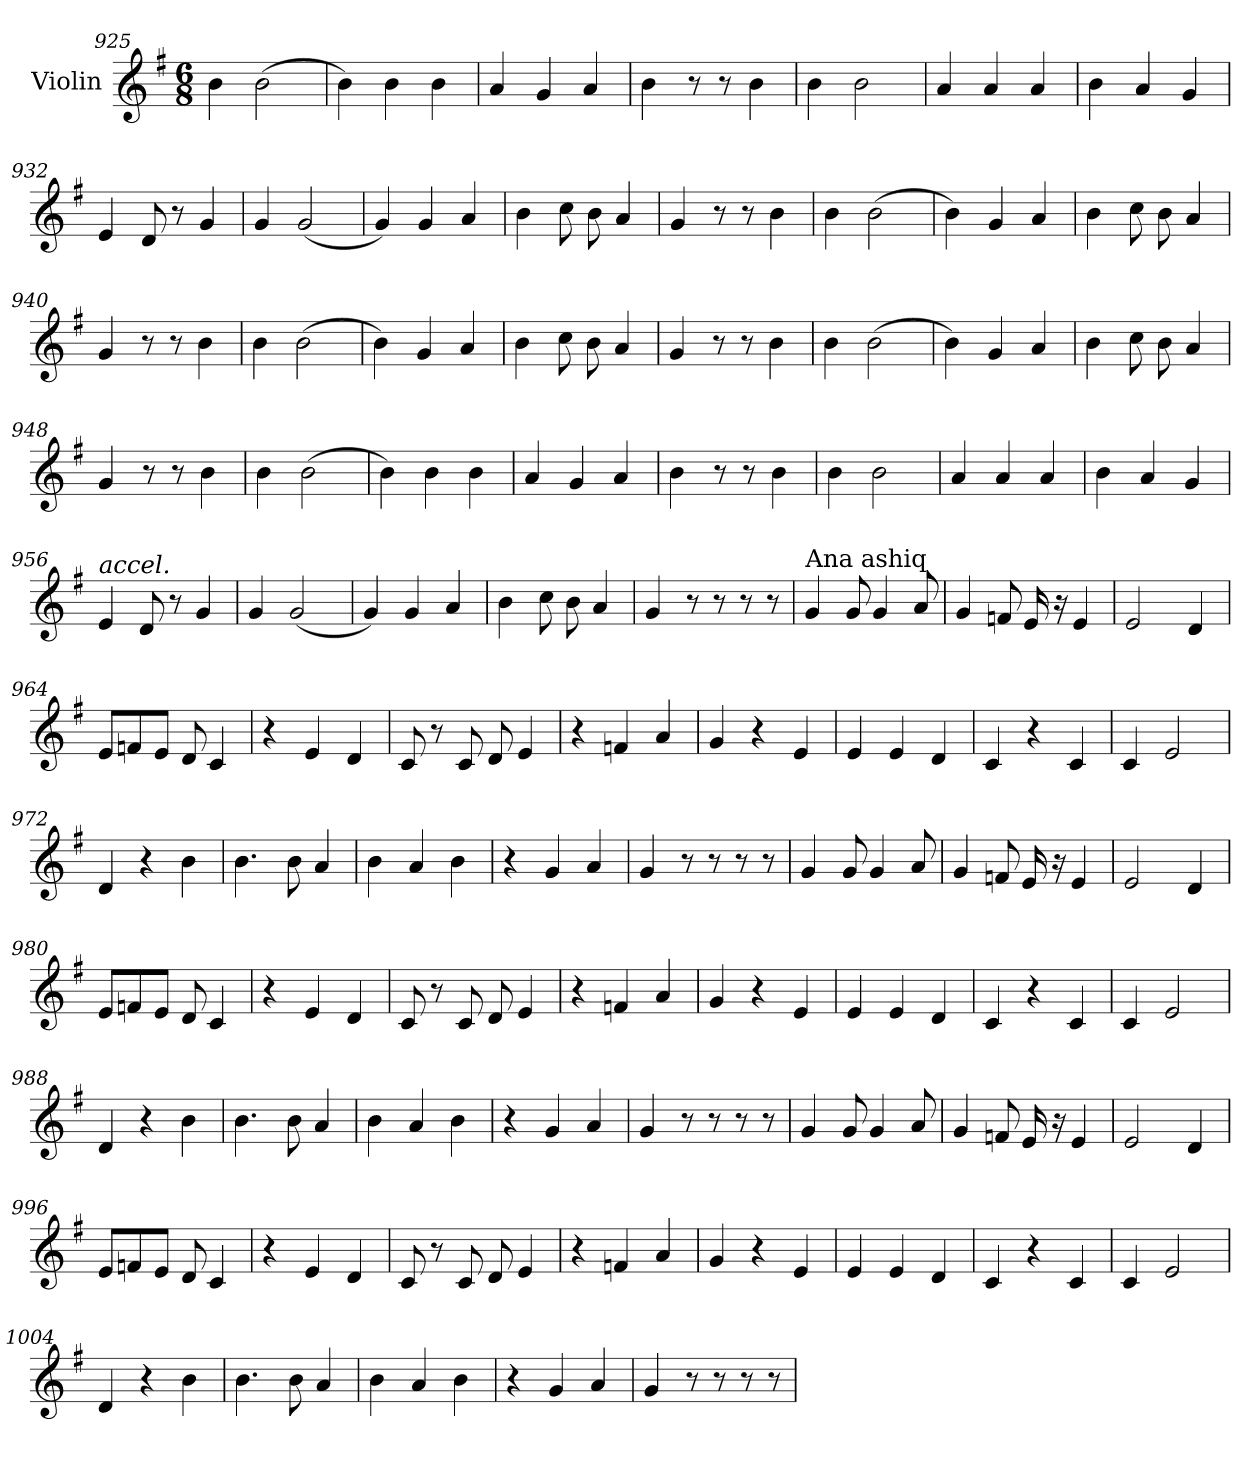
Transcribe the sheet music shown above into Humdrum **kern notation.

**kern
*part1
*staff1
*I"Violin
*clefG2
*k[f#]
*G:
*M6/8
=925
4b\
(>2b\
=926
4b\)
4b\
4b\
=927
4a/
4g/
4a/
!!LO:LB:g=z
=928
4b\
8r
8r
4b\
=929
4b\
2b\
=930
4a/
4a/
4a/
=931
4b\
4a/
4g/
=932
4e/
8d/
8r
4g/
=933
4g/
(<2g/
=934
4g/)
4g/
4a/
!!LO:LB:g=z
=935
4b\
8cc\
8b\
4a/
=936
4g/
8r
8r
4b\
=937
4b\
(>2b\
=938
4b\)
4g/
4a/
=939
4b\
8cc\
8b\
4a/
=940
4g/
8r
8r
4b\
=941
4b\
(>2b\
!!LO:PB:g=z
=942
4b\)
4g/
4a/
=943
4b\
8cc\
8b\
4a/
=944
4g/
8r
8r
4b\
=945
4b\
(>2b\
=946
4b\)
4g/
4a/
=947
4b\
8cc\
8b\
4a/
=948
4g/
8r
8r
4b\
!!LO:LB:g=z
=949
4b\
(>2b\
=950
4b\)
4b\
4b\
=951
4a/
4g/
4a/
=952
4b\
8r
8r
4b\
=953
4b\
2b\
=954
4a/
4a/
4a/
=955
4b\
4a/
4g/
!!LO:LB:g=z
=956
!LO:TX:a:i:t=accel.
4e/
8d/
8r
4g/
=957
4g/
(<2g/
=958
4g/)
4g/
4a/
=959
4b\
8cc\
8b\
4a/
=960
4g/
8r
8r
8r
8r
=961
*MM150
!LO:TX:a:t=Ana ashiq
4g/
8g/
4g/
8a/
!!LO:LB:g=z
=962
4g/
8fn/
16e/
16r
4e/
=963
2e/
4d/
=964
8e/L
8fn/
8e/J
8d/
4c/
=965
4r
4e/
4d/
=966
8c/
8r
8c/
8d/
4e/
=967
4r
4fn/
4a/
!!LO:LB:g=z
=968
4g/
4r
4e/
=969
4e/
4e/
4d/
=970
4c/
4r
4c/
=971
4c/
2e/
=972
4d/
4r
4b\
=973
4.b\
8b\
4a/
=974
4b\
4a/
4b\
!!LO:LB:g=z
=975
4r
4g/
4a/
=976
4g/
8r
8r
8r
8r
=977
4g/
8g/
4g/
8a/
=978
4g/
8fn/
16e/
16r
4e/
=979
2e/
4d/
=980
8e/L
8fn/
8e/J
8d/
4c/
!!LO:LB:g=z
=981
4r
4e/
4d/
=982
8c/
8r
8c/
8d/
4e/
=983
4r
4fn/
4a/
=984
4g/
4r
4e/
=985
4e/
4e/
4d/
=986
4c/
4r
4c/
=987
4c/
2e/
!!LO:LB:g=z
=988
4d/
4r
4b\
=989
4.b\
8b\
4a/
=990
4b\
4a/
4b\
=991
4r
4g/
4a/
=992
4g/
8r
8r
8r
8r
=993
4g/
8g/
4g/
8a/
=994
4g/
8fn/
16e/
16r
4e/
!!LO:PB:g=z
=995
2e/
4d/
=996
8e/L
8fn/
8e/J
8d/
4c/
=997
4r
4e/
4d/
=998
8c/
8r
8c/
8d/
4e/
=999
4r
4fn/
4a/
=1000
4g/
4r
4e/
=1001
4e/
4e/
4d/
!!LO:LB:g=z
=1002
4c/
4r
4c/
=1003
4c/
2e/
=1004
4d/
4r
4b\
=1005
4.b\
8b\
4a/
=1006
4b\
4a/
4b\
=1007
4r
4g/
4a/
=1008
4g/
8r
8r
8r
8r
=
*-
